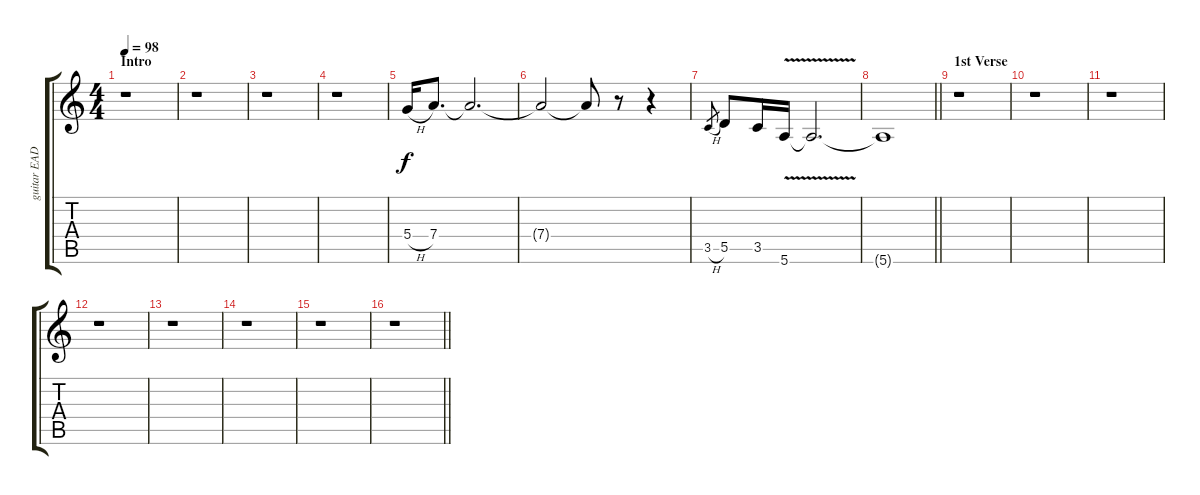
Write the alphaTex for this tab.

\track ("guitar EADGBE" "guitar EAD") {instrument overdrivenguitar}
\staff {score tabs}
\tuning (E4 B3 G3 D3 A2 E2) {hide}
\ts (4 4)
\section ("" "Intro")
\tempo 98
\clef g2
\ks c
r.1{dy f instrument overdrivenguitar} |
r.1 |
r.1 |
r.1 |
5.4{h}.16 7.4.8{d} 7.4{t}.2{d} |
7.4{t}.2 7.4{t}.8 r.8 r.4 |
3.5{h}.8{gr} 5.5.8 3.5.16 5.6{v}.16 5.6{t}.2{d} |
\barLineRight lightlight
5.6{t}.1 |
\section ("" "1st Verse")
r.1 |
r.1 |
r.1 |
r.1 |
r.1 |
r.1 |
r.1 |
\barLineRight lightlight
r.1
